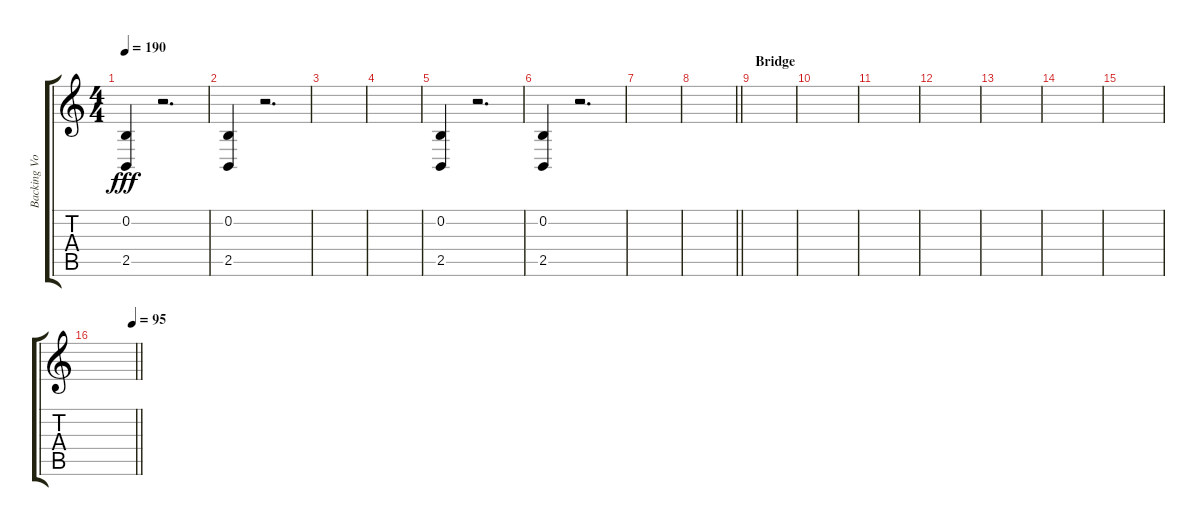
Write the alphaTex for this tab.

\track ("Backing Vocal" "Backing Vo") {instrument altosax}
\staff {score tabs}
\tuning (E4 B3 G3 D3 A2 E2) {hide}
\ts (4 4)
\tempo 190
\clef g2
\ks c
(0.2 2.5).4{dy fff} r.2{d} |
(0.2 2.5).4 r.2{d} |
|
|
(0.2 2.5).4 r.2{d} |
(0.2 2.5).4 r.2{d} |
|
\barLineRight lightlight
|
\section ("" "Bridge")
|
|
|
|
|
|
|
\tempo (95 0.9375)
\barLineRight lightlight
